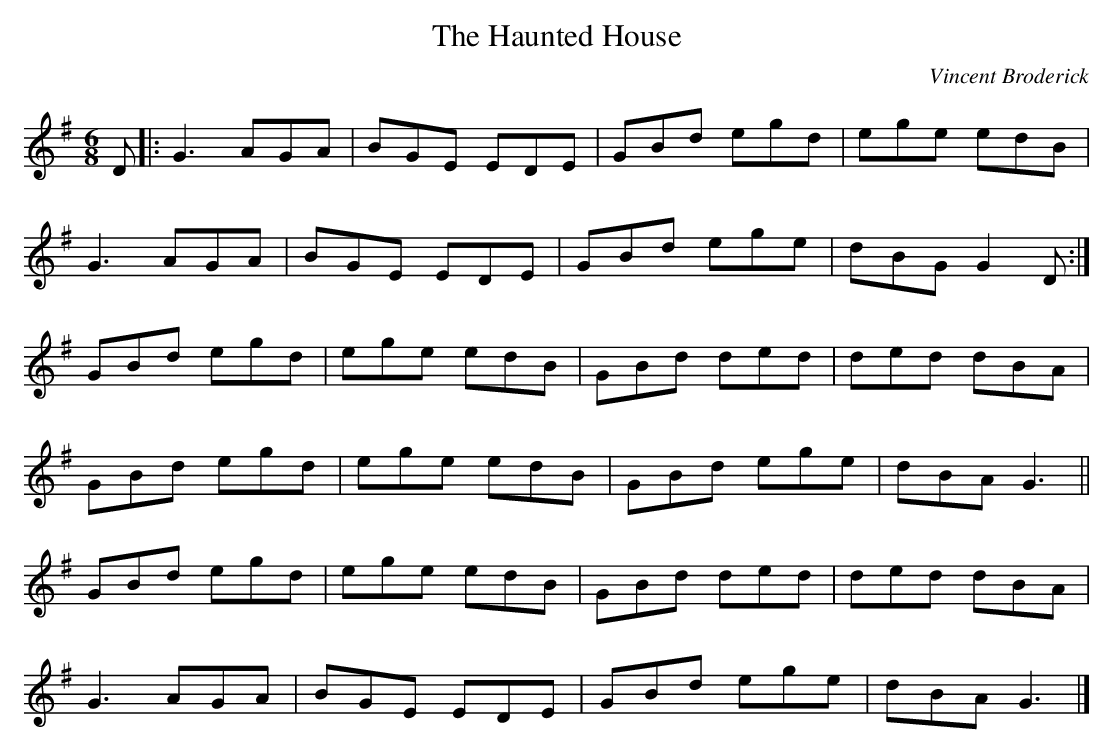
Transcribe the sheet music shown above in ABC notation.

X:1
T:Haunted House, The
M:6/8
L:1/8
C:Vincent Broderick
K:G
D[|:G3 AGA|BGE EDE|GBd egd|ege edB|!
G3 AGA|BGE EDE|GBd ege|dBG G2D:|]!
GBd egd|ege edB|GBd ded|ded dBA|!
GBd egd|ege edB|GBd ege|dBA G3||!
GBd egd|ege edB|GBd ded|ded dBA|!
G3 AGA|BGE EDE|GBd ege|dBA G3|]!
